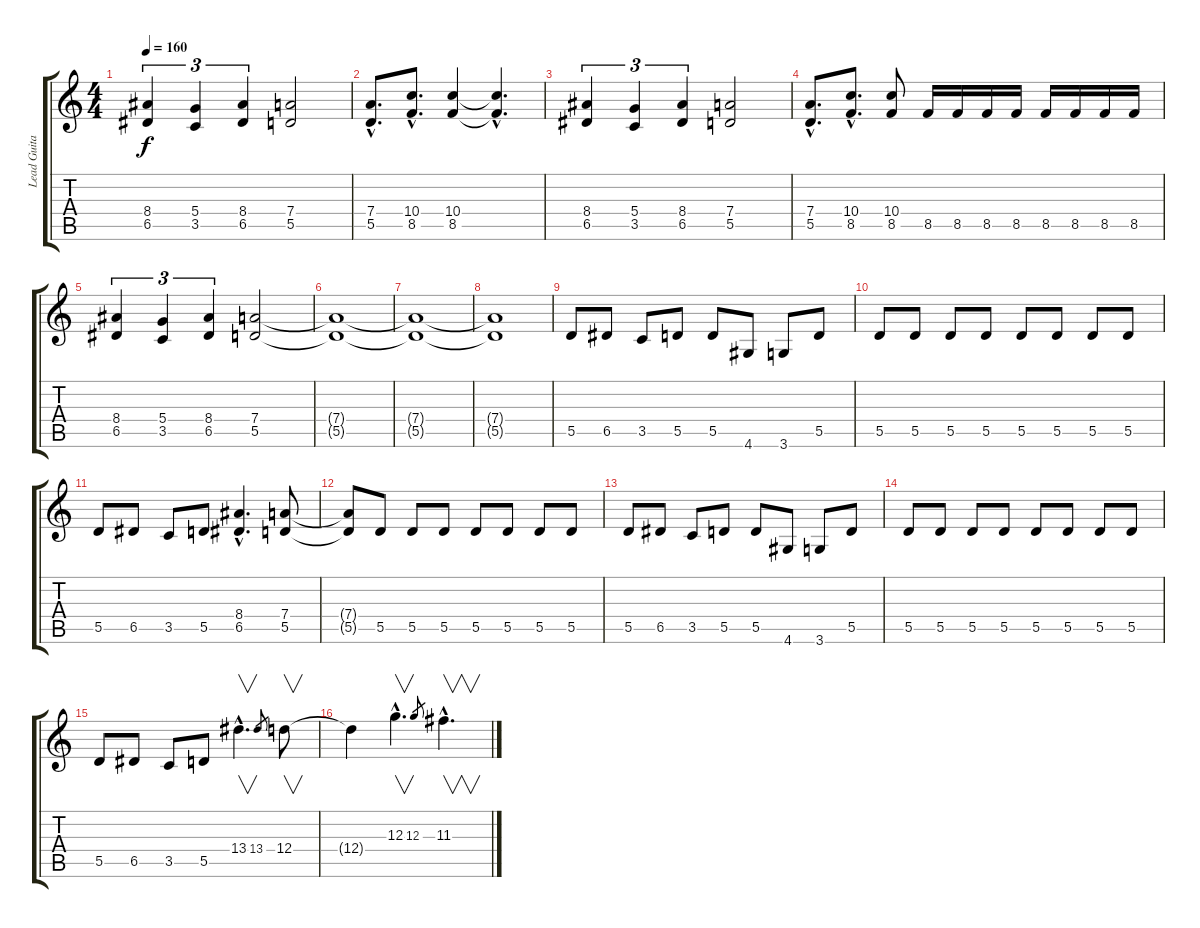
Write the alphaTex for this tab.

\track ("Lead Guitar" "Lead Guita") {instrument distortionguitar}
\staff {score tabs}
\tuning (E4 B3 G3 D3 A2 E2) {hide}
\ts (4 4)
\tempo 160
\clef g2
\ks c
(8.4 6.5).4{tu (3 2) dy f} (5.4 3.5).4{tu (3 2)} (8.4 6.5).4{tu (3 2)} (7.4 5.5).2 |
(7.4{hac} 5.5{hac}).8{d} (10.4{hac} 8.5{hac}).8{d} (10.4 8.5).4 (10.4{hac t} 8.5{hac t}).4{d} |
(8.4 6.5).4{tu (3 2)} (5.4 3.5).4{tu (3 2)} (8.4 6.5).4{tu (3 2)} (7.4 5.5).2 |
(7.4{hac} 5.5{hac}).8{d} (10.4{hac} 8.5{hac}).8{d} (10.4 8.5).8 8.5.16 8.5.16 8.5.16 8.5.16 8.5.16 8.5.16 8.5.16 8.5.16 |
(8.4 6.5).4{tu (3 2)} (5.4 3.5).4{tu (3 2)} (8.4 6.5).4{tu (3 2)} (7.4 5.5).2 |
(7.4{t} 5.5{t}).1 |
(7.4{t} 5.5{t}).1 |
(7.4{t} 5.5{t}).1 |
5.5.8 6.5.8 3.5.8 5.5.8 5.5.8 4.6.8 3.6.8 5.5.8 |
5.5.8 5.5.8 5.5.8 5.5.8 5.5.8 5.5.8 5.5.8 5.5.8 |
5.5.8 6.5.8 3.5.8 5.5.8 (8.4{hac} 6.5{hac}).4{d} (7.4 5.5).8 |
(7.4{t} 5.5{t}).8 5.5.8 5.5.8 5.5.8 5.5.8 5.5.8 5.5.8 5.5.8 |
5.5.8 6.5.8 3.5.8 5.5.8 5.5.8 4.6.8 3.6.8 5.5.8 |
5.5.8 5.5.8 5.5.8 5.5.8 5.5.8 5.5.8 5.5.8 5.5.8 |
5.5.8 6.5.8 3.5.8 5.5.8 13.4{hac}.4{v d} 13.4.8{gr} 12.4.8{v} |
12.4{t}.4 12.3{hac}.4{v d} 12.3.8{gr} 11.3{hac}.4{v d}
